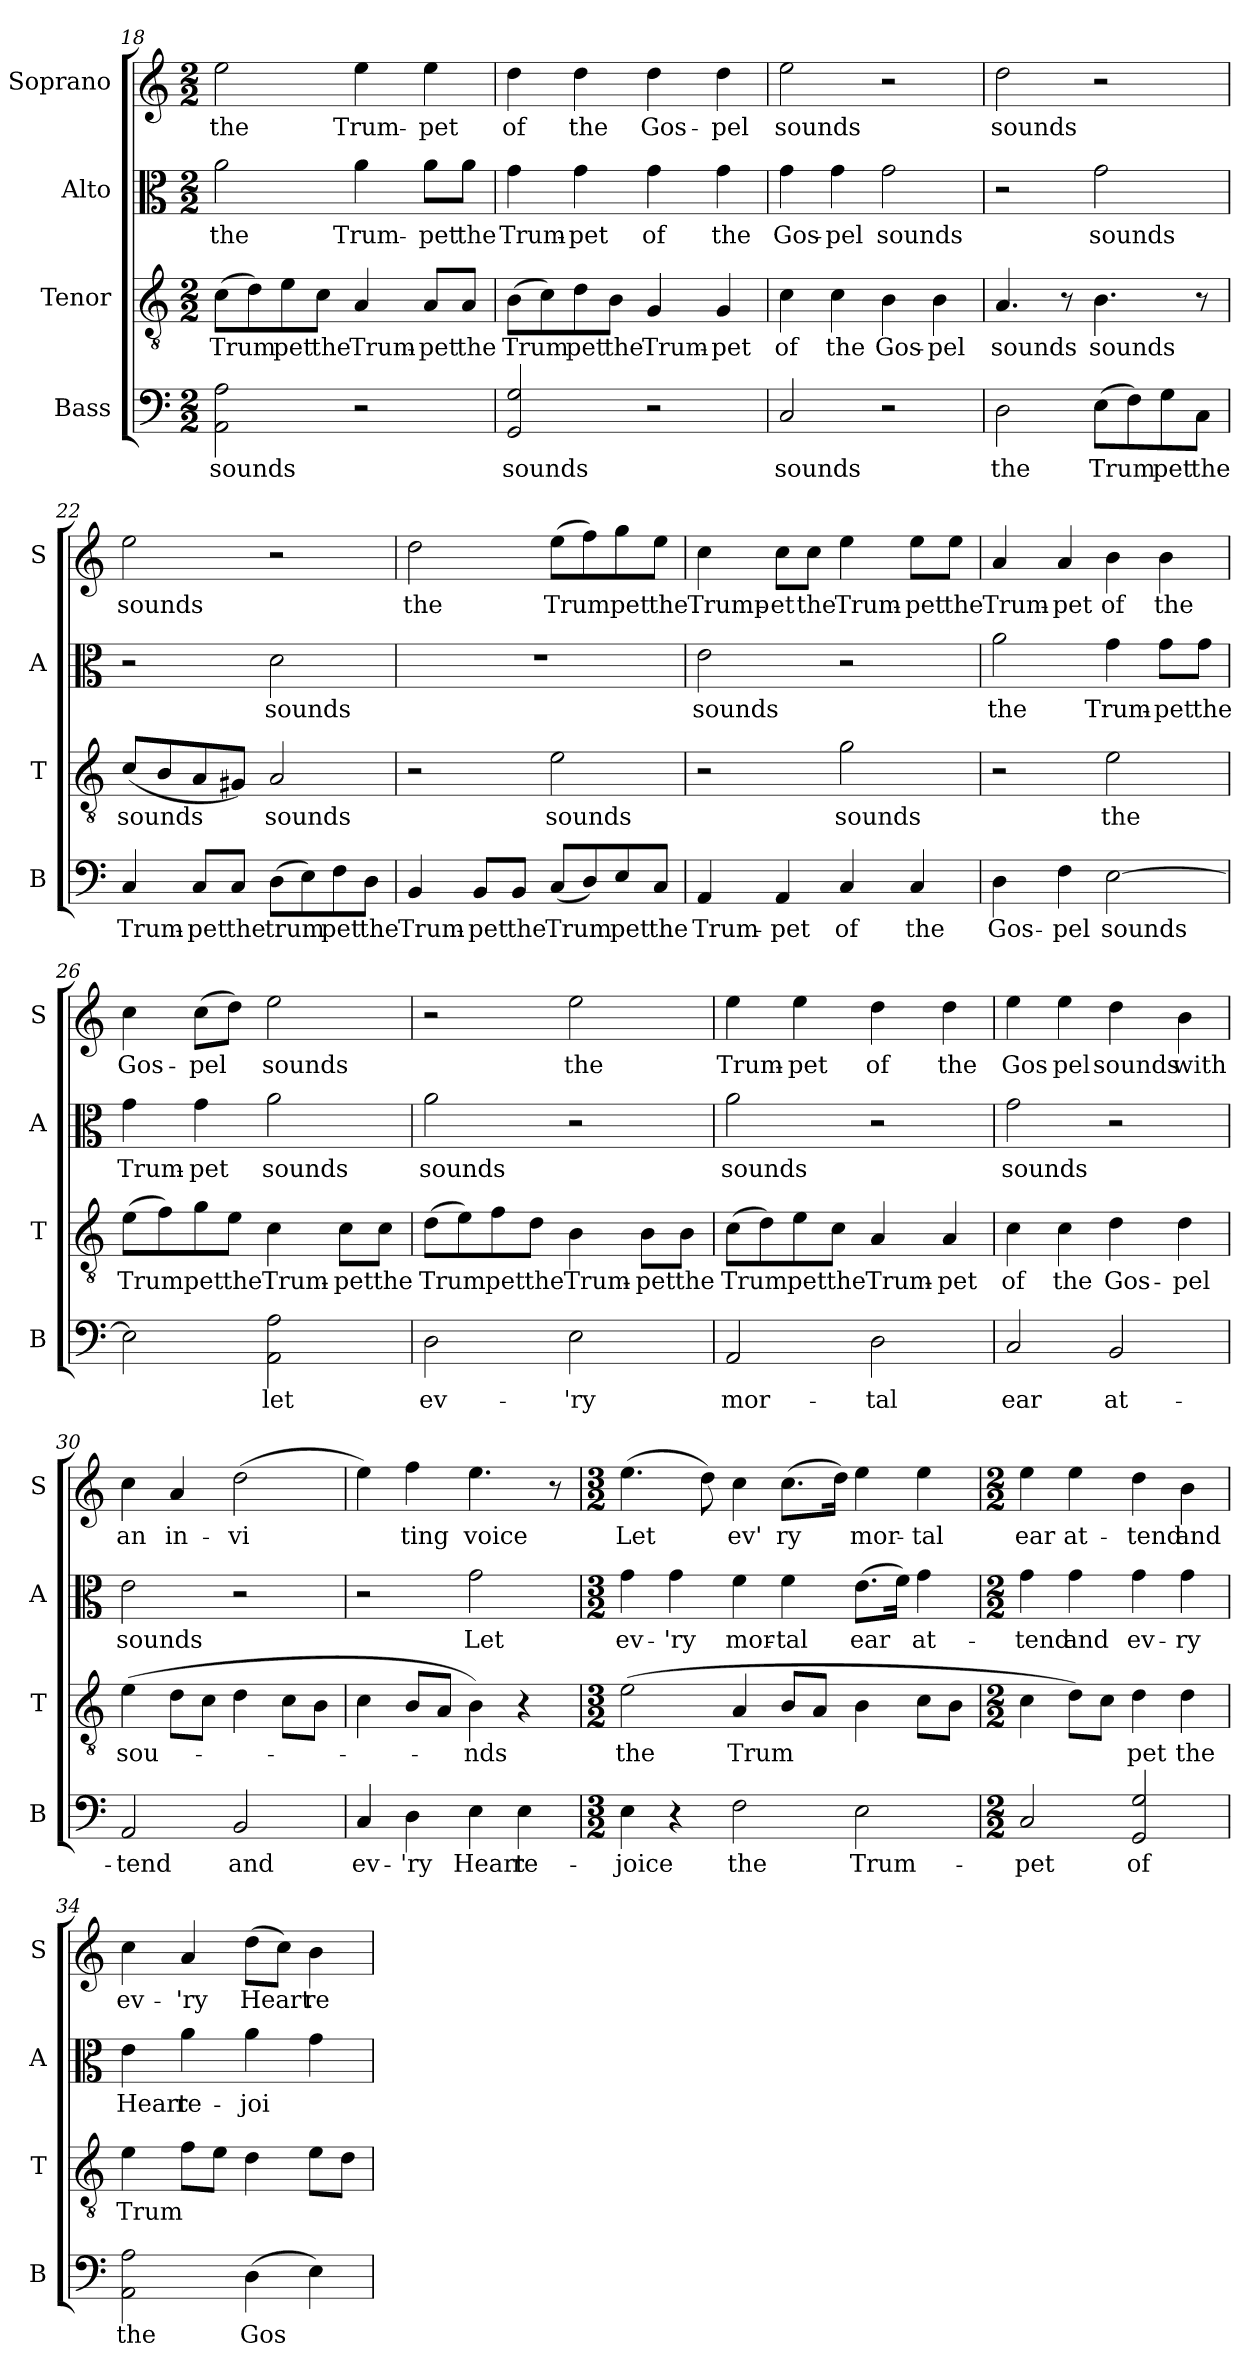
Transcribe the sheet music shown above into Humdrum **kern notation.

**kern	**text	**kern	**text	**kern	**text	**kern	**text
*part4	*part4	*part3	*part3	*part2	*part2	*part1	*part1
*staff4	*staff4	*staff3	*staff3	*staff2	*staff2	*staff1	*staff1
*I"Bass	*	*I"Tenor	*	*I"Alto	*	*I"Soprano	*
*I'B	*	*I'T	*	*I'A	*	*I'S	*
*clefF4	*	*clefGv2	*	*clefC3	*	*clefG2	*
*k[]	*	*k[]	*	*k[]	*	*k[]	*
*C:	*	*C:	*	*C:	*	*C:	*
*M2/2	*	*M2/2	*	*M2/2	*	*M2/2	*
=18	=18	=18	=18	=18	=18	=18	=18
2AA\ 2A\	sounds	(8c\L	Trum	2a\	the	2ee\	the
.	.	8d\)	.	.	.	.	.
.	.	8e\	pet	.	.	.	.
.	.	8c\J	the	.	.	.	.
2r	.	4A/	Trum-	4a\	Trum-	4ee\	Trum-
.	.	8A/L	-pet	8a\L	-pet	4ee\	-pet
.	.	8A/J	the	8a\J	the	.	.
!!LO:LB:g=z
=19	=19	=19	=19	=19	=19	=19	=19
2GG/ 2G/	sounds	(8B\L	Trum	4g\	Trum-	4dd\	of
.	.	8c\)	.	.	.	.	.
.	.	8d\	pet	4g\	-pet	4dd\	the
.	.	8B\J	the	.	.	.	.
2r	.	4G/	Trum-	4g\	of	4dd\	Gos-
.	.	4G/	-pet	4g\	the	4dd\	-pel
=20	=20	=20	=20	=20	=20	=20	=20
2C/	sounds	4c\	of	4g\	Gos-	2ee\	sounds
.	.	4c\	the	4g\	-pel	.	.
2r	.	4B\	Gos-	2g\	sounds	2r	.
.	.	4B\	-pel	.	.	.	.
=21	=21	=21	=21	=21	=21	=21	=21
2D\	the	4.A/	sounds	2r	.	2dd\	sounds
.	.	8r	.	.	.	.	.
(8E\L	Trum	4.B\	sounds	2g\	sounds	2r	.
8F\)	.	.	.	.	.	.	.
8G\	pet	.	.	.	.	.	.
8C\J	the	8r	.	.	.	.	.
!!LO:PB:g=z
=22	=22	=22	=22	=22	=22	=22	=22
4C/	Trum-	(8c/L	sounds	2r	.	2ee\	sounds
.	.	8B/	.	.	.	.	.
8C/L	-pet	8A/	.	.	.	.	.
8C/J	the	8G#X/J)	.	.	.	.	.
(8D\L	trum	2A/	sounds	2d\	sounds	2r	.
8E\)	.	.	.	.	.	.	.
8F\	pet	.	.	.	.	.	.
8D\J	the	.	.	.	.	.	.
=23	=23	=23	=23	=23	=23	=23	=23
4BB/	Trum-	2r	.	1r	.	2dd\	the
8BB/L	-pet	.	.	.	.	.	.
8BB/J	the	.	.	.	.	.	.
(8C/L	Trum	2e\	sounds	.	.	(8ee\L	Trum
8D/)	.	.	.	.	.	8ff\)	.
8E/	pet	.	.	.	.	8gg\	pet
8C/J	the	.	.	.	.	8ee\J	the
=24	=24	=24	=24	=24	=24	=24	=24
4AA/	Trum-	2r	.	2e\	sounds	4cc\	Trump-
4AA/	-pet	.	.	.	.	8cc\L	-et
.	.	.	.	.	.	8cc\J	the
4C/	of	2g\	sounds	2r	.	4ee\	Trum-
4C/	the	.	.	.	.	8ee\L	-pet
.	.	.	.	.	.	8ee\J	the
!!LO:LB:g=z
=25	=25	=25	=25	=25	=25	=25	=25
4D\	Gos-	2r	.	2a\	the	4a/	Trum-
4F\	-pel	.	.	.	.	4a/	-pet
[2E\	sounds	2e\	the	4g\	Trum-	4b\	of
.	.	.	.	8g\L	-pet	4b\	the
.	.	.	.	8g\J	the	.	.
=26	=26	=26	=26	=26	=26	=26	=26
2E\]	.	(8e\L	Trum	4g\	Trum-	4cc\	Gos-
.	.	8f\)	.	.	.	.	.
.	.	8g\	pet	4g\	-pet	(8cc\L	-pel
.	.	8e\J	the	.	.	8dd\J)	.
2AA\ 2A\	let	4c\	Trum-	2a\	sounds	2ee\	sounds
.	.	8c\L	-pet	.	.	.	.
.	.	8c\J	the	.	.	.	.
=27	=27	=27	=27	=27	=27	=27	=27
2D\	ev-	(8d\L	Trum	2a\	sounds	2r	.
.	.	8e\)	.	.	.	.	.
.	.	8f\	pet	.	.	.	.
.	.	8d\J	the	.	.	.	.
2E\	-'ry	4B\	Trum-	2r	.	2ee\	the
.	.	8B\L	-pet	.	.	.	.
.	.	8B\J	the	.	.	.	.
!!LO:PB:g=z
=28	=28	=28	=28	=28	=28	=28	=28
2AA/	mor-	(8c\L	Trum	2a\	sounds	4ee\	Trum-
.	.	8d\)	.	.	.	.	.
.	.	8e\	pet	.	.	4ee\	-pet
.	.	8c\J	the	.	.	.	.
2D\	-tal	4A/	Trum-	2r	.	4dd\	of
.	.	4A/	-pet	.	.	4dd\	the
=29	=29	=29	=29	=29	=29	=29	=29
2C/	ear	4c\	of	2g\	sounds	4ee\	Gos
.	.	4c\	the	.	.	4ee\	pel
2BB/	at-	4d\	Gos-	2r	.	4dd\	sounds
.	.	4d\	-pel	.	.	4b\	with
=30	=30	=30	=30	=30	=30	=30	=30
2AA/	-tend	(4e\	sou-	2e\	sounds	4cc\	an
.	.	8d\L	.	.	.	4a/	in-
.	.	8c\J	.	.	.	.	.
2BB/	and	4d\	.	2r	.	(2dd\	-vi
.	.	8c\L	.	.	.	.	.
.	.	8B\J	.	.	.	.	.
=31	=31	=31	=31	=31	=31	=31	=31
4C/	ev-	4c\	.	2r	.	4ee\)	.
4D\	-'ry	8B/L	.	.	.	4ff\	ting
.	.	8A/J	.	.	.	.	.
4E\	Heart	4B\)	-nds	2g\	Let	4.ee\	voice
4E\	re-	4r	.	.	.	.	.
.	.	.	.	.	.	8r	.
!!LO:LB:g=z
=32	=32	=32	=32	=32	=32	=32	=32
*M3/2	*	*M3/2	*	*M3/2	*	*M3/2	*
4E\	-joice	(2e\	the	4g\	ev-	(4.ee\	Let
4r	.	.	.	4g\	-'ry	.	.
.	.	.	.	.	.	8dd\)	.
2F\	the	4A/	Trum	4f\	mor-	4cc\	ev'
.	.	8B/L	.	4f\	-tal	(8.cc\L	ry
.	.	8A/J	.	.	.	.	.
.	.	.	.	.	.	16dd\Jk)	.
2E\	Trum-	4B\	.	(8.e\L	ear	4ee\	mor-
.	.	.	.	16f\Jk)	.	.	.
.	.	8c\L	.	4g\	at-	4ee\	-tal
.	.	8B\J	.	.	.	.	.
=33	=33	=33	=33	=33	=33	=33	=33
*M2/2	*	*M2/2	*	*M2/2	*	*M2/2	*
2C/	-pet	4c\	.	4g\	-tend	4ee\	ear
.	.	8d\L)	.	4g\	and	4ee\	at-
.	.	8c\J	.	.	.	.	.
2GG/ 2G/	of	4d\	pet	4g\	ev-	4dd\	-tend
.	.	4d\	the	4g\	-ry	4b\	and
=34	=34	=34	=34	=34	=34	=34	=34
2AA\ 2A\	the	4e\	Trum	4e\	Heart	4cc\	ev-
.	.	8f\L	.	4a\	re-	4a/	-'ry
.	.	8e\J	.	.	.	.	.
(4D\	Gos	4d\	.	4a\	-joi	(8dd\L	Heart
.	.	.	.	.	.	8cc\J)	.
4E\)	.	8e\L	.	4g\	.	4b\	re-
.	.	8d\J	.	.	.	.	.
=	=	=	=	=	=	=	=
*-	*-	*-	*-	*-	*-	*-	*-
